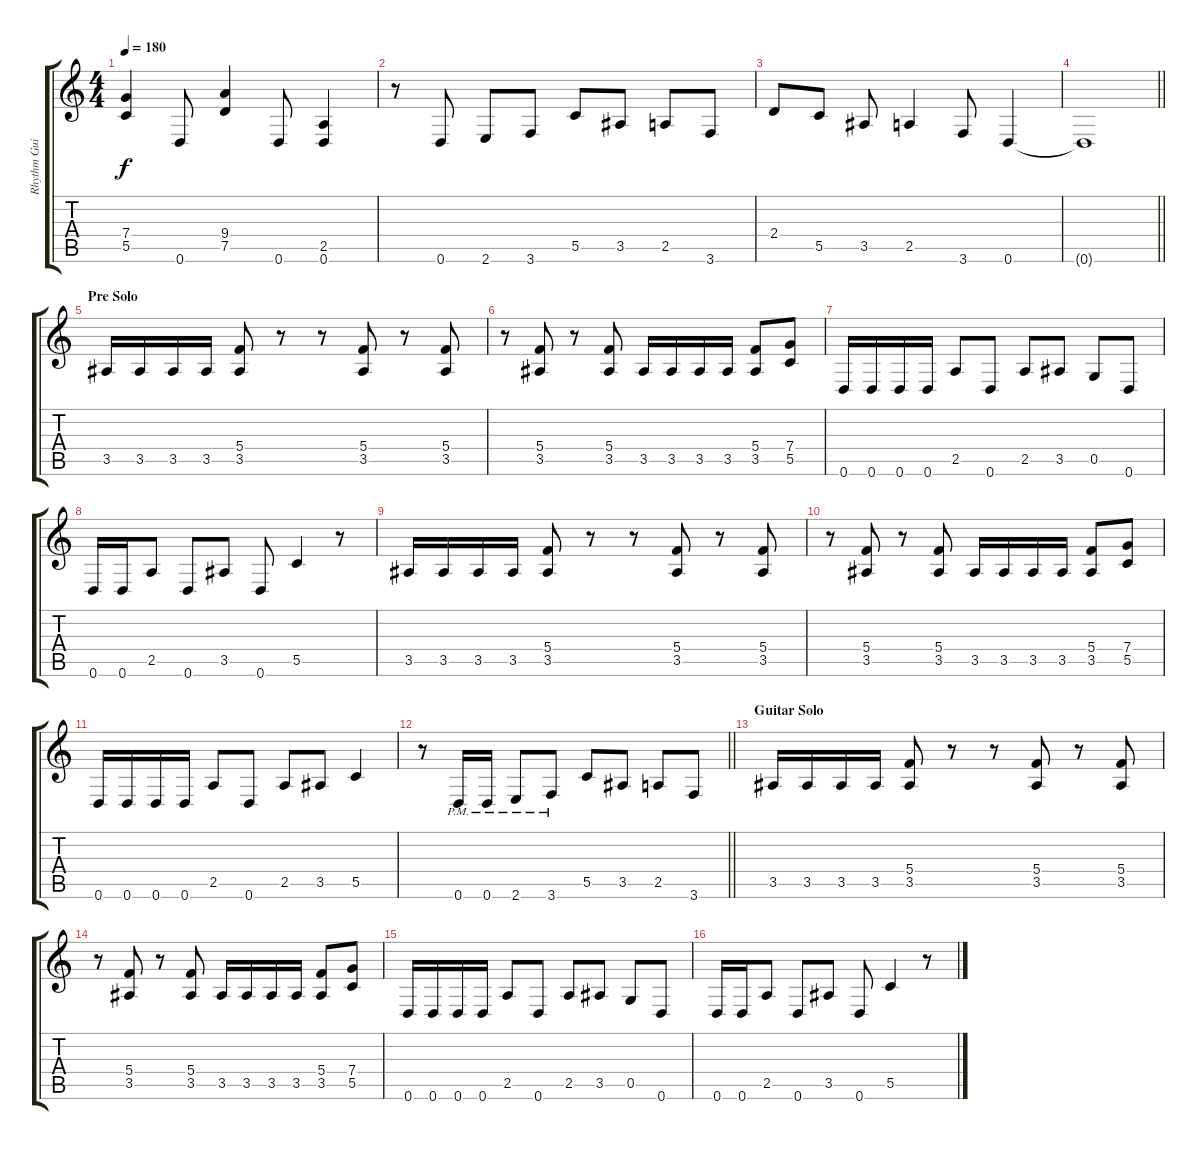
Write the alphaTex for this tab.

\track ("Rhythm Guitar" "Rhythm Gui") {instrument distortionguitar}
\staff {score tabs}
\tuning (D4 A3 F3 C3 G2 D2) {hide}
\ts (4 4)
\tempo 180
\clef g2
\ks c
(7.4 5.5).4{dy f} 0.6.8 (9.4 7.5).4 0.6.8 (2.5 0.6).4 |
r.8 0.6.8 2.6.8 3.6.8 5.5.8 3.5.8 2.5.8 3.6.8 |
2.4.8 5.5.8 3.5.8 2.5.4 3.6.8 0.6.4 |
\barLineRight lightlight
0.6{t}.1 |
\section ("" "Pre Solo")
3.5.16 3.5.16 3.5.16 3.5.16 (5.4 3.5).8 r.8 r.8 (5.4 3.5).8 r.8 (5.4 3.5).8 |
r.8 (5.4 3.5).8 r.8 (5.4 3.5).8 3.5.16 3.5.16 3.5.16 3.5.16 (5.4 3.5).8 (7.4 5.5).8 |
0.6.16 0.6.16 0.6.16 0.6.16 2.5.8 0.6.8 2.5.8 3.5.8 0.5.8 0.6.8 |
0.6.16 0.6.16 2.5.8 0.6.8 3.5.8 0.6.8 5.5.4 r.8 |
3.5.16 3.5.16 3.5.16 3.5.16 (5.4 3.5).8 r.8 r.8 (5.4 3.5).8 r.8 (5.4 3.5).8 |
r.8 (5.4 3.5).8 r.8 (5.4 3.5).8 3.5.16 3.5.16 3.5.16 3.5.16 (5.4 3.5).8 (7.4 5.5).8 |
0.6.16 0.6.16 0.6.16 0.6.16 2.5.8 0.6.8 2.5.8 3.5.8 5.5.4 |
\barLineRight lightlight
r.8 0.6{pm}.16 0.6{pm}.16 2.6{pm}.8 3.6{pm}.8 5.5.8 3.5.8 2.5.8 3.6.8 |
\section ("" "Guitar Solo")
3.5.16 3.5.16 3.5.16 3.5.16 (5.4 3.5).8 r.8 r.8 (5.4 3.5).8 r.8 (5.4 3.5).8 |
r.8 (5.4 3.5).8 r.8 (5.4 3.5).8 3.5.16 3.5.16 3.5.16 3.5.16 (5.4 3.5).8 (7.4 5.5).8 |
0.6.16 0.6.16 0.6.16 0.6.16 2.5.8 0.6.8 2.5.8 3.5.8 0.5.8 0.6.8 |
0.6.16 0.6.16 2.5.8 0.6.8 3.5.8 0.6.8 5.5.4 r.8
